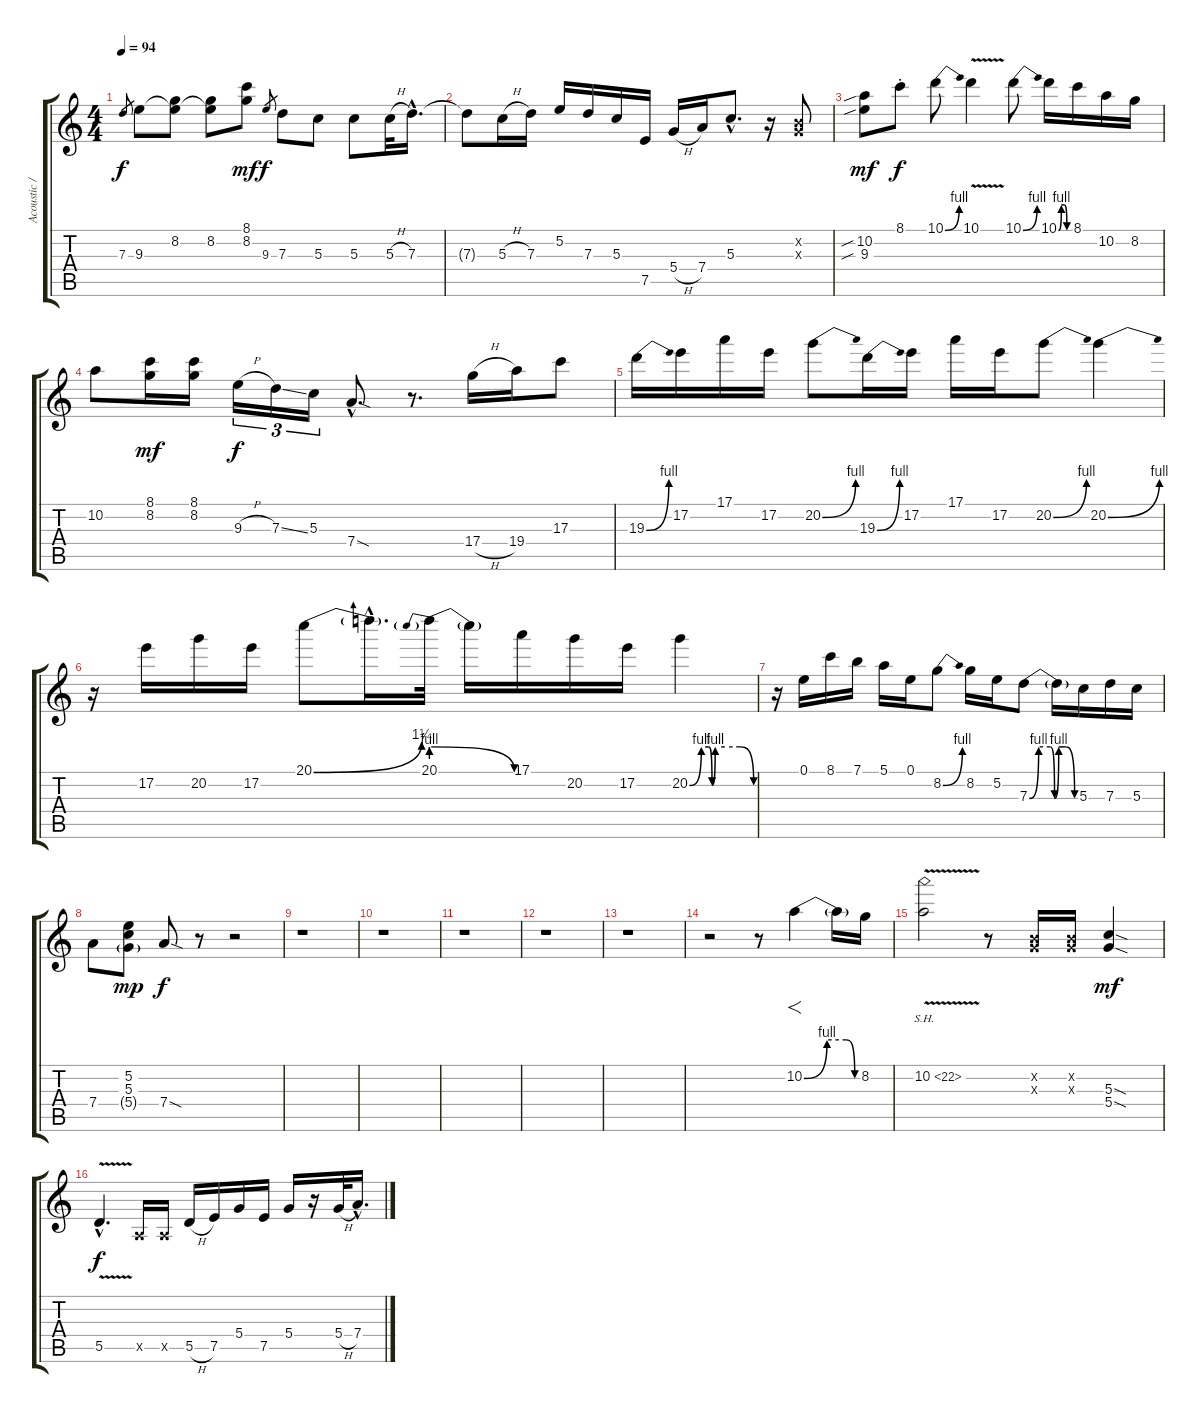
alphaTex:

\track ("Acoustic / Lead" "Acoustic /") {instrument overdrivenguitar}
\staff {score tabs}
\tuning (E4 B3 G3 D3 A2 E2) {hide}
\ts (4 4)
\tempo 94
\clef g2
\ks c
7.3.8{gr dy f} 9.3.8 (8.2 9.3{t}).8 (8.2 9.3{t}).8 (8.1 8.2).8{dy mf} 9.3.8{gr dy f} 7.3.8 5.3.8 5.3.8 5.3{h}.32 7.3{hac}.16{d} |
7.3{t}.8 5.3{h}.16 7.3.16 5.2.16 7.3.16 5.3.16 7.5.16 5.4{h}.16 7.4.16 5.3{hac}.8{d} r.16 (0.2{x} 0.3{x}).8 |
(10.2{sib} 9.3{sib}).8{dy mf} 8.1{st}.8{dy f} 10.1{be (bend 0 0 60 4)}.8 10.1{v}.4 10.1{be (bend 0 0 60 4)}.8 10.1{be (custom 0 0 15 4 30 4 45 0 60 0)}.16 8.1.16 10.2.16 8.2.16 |
10.2.8 (8.1 8.2).16{dy mf} (8.1 8.2).16 9.3{h}.16{tu (3 2) dy f} 7.3{ss}.16{tu (3 2)} 5.3.16{tu (3 2)} 7.4{sod hac}.8{d} r.8{d} 17.4{h}.16 19.4.16 17.3.8 |
19.3{be (bend 0 0 60 4)}.16 17.2.16 17.1.16 17.2.16 20.2{be (bend 0 0 60 4)}.8 19.3{be (bend 0 0 60 4)}.16 17.2.16 17.1.16 17.2.16 20.2{be (bend 0 0 60 4)}.8 20.2{be (bend 0 0 60 4)}.4 |
r.16 17.2.16 20.2.16 17.2.16 20.1{be (bend 0 0 60 5)}.8 20.1{hac t}.16{d} 20.1{be (prebendrelease 0 4 60 0)}.32 20.1{t}.16 17.1.16 20.2.16 17.2.16 20.2{be (custom 0 0 11 4 18 4 21 0 24 4 33 4 47 4 60 0)}.4 |
r.16 0.1.16 8.1.16 7.1.16 5.1.16 0.1.16 8.2{be (bend 0 0 60 4)}.8 8.2.16 5.2.16 7.3{be (custom 0 0 11 4 25 4 30 0 35 4 43 4 54 0 60 0)}.8 7.3{t}.16 5.3.16 7.3.16 5.3.16 |
7.4.8 (5.2 5.3 5.4{g}).8{dy mp} 7.4{sod}.8{dy f} r.8 r.2 |
r.1 |
r.1 |
r.1 |
r.1 |
r.1 |
r.2 r.8 10.2{be (custom 0 0 24 4 44 4 53 0 60 0)}.4{f} 10.2{t}.16 8.2.16 |
10.2{sh 12 v}.2 r.8 (0.2{x} 0.3{x}).16 (0.2{x} 0.3{x}).16 (5.3{sod} 5.4{sod}).4{dy mf} |
5.5{v hac}.4{d dy f} 0.5{x}.16 0.5{x}.16 5.5{h}.16 7.5.16 5.4.16 7.5.16 5.4.16 r.16 5.4{h}.32 7.4{hac}.16{d}
